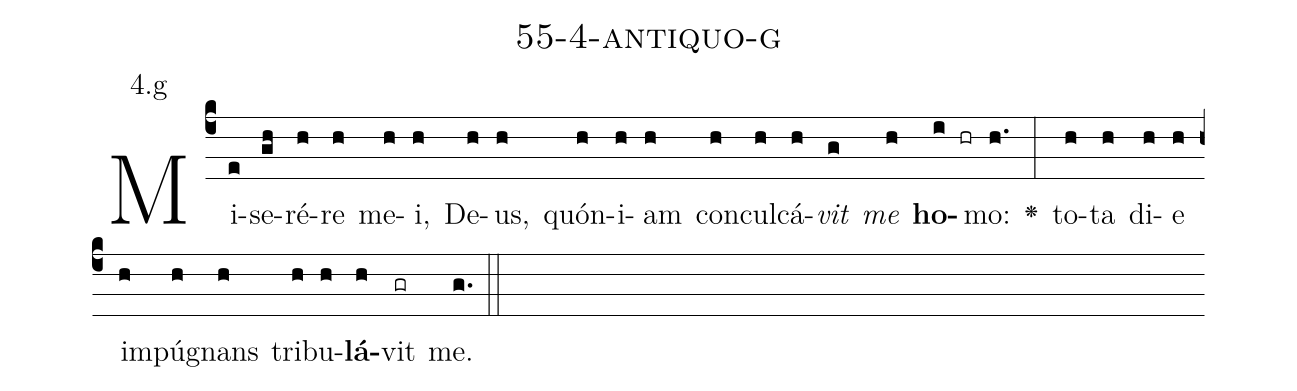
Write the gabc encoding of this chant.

name: 55-4-antiquo-g;
annotation: 4.g;
%%
(c4)Mi(e)se(gh)ré(h)re(h) me(h)i,(h) De(h)us,(h) quón(h)i(h)am(h) con(h)cul(h)cá(h)<i>vit</i>(g) <i>me</i>(h) <b>ho</b>(i hr)mo:(h.) <v>\greheightstar</v>(:) to(h)ta(h) di(h)e(h) im(h)pú(h)gnans(h) tri(h)bu(h)<b>lá</b>(h)vit(gr) me.(g.) (::)


%E(h) u(h) o(h) u(h) a(h) e.(g.) (::)
